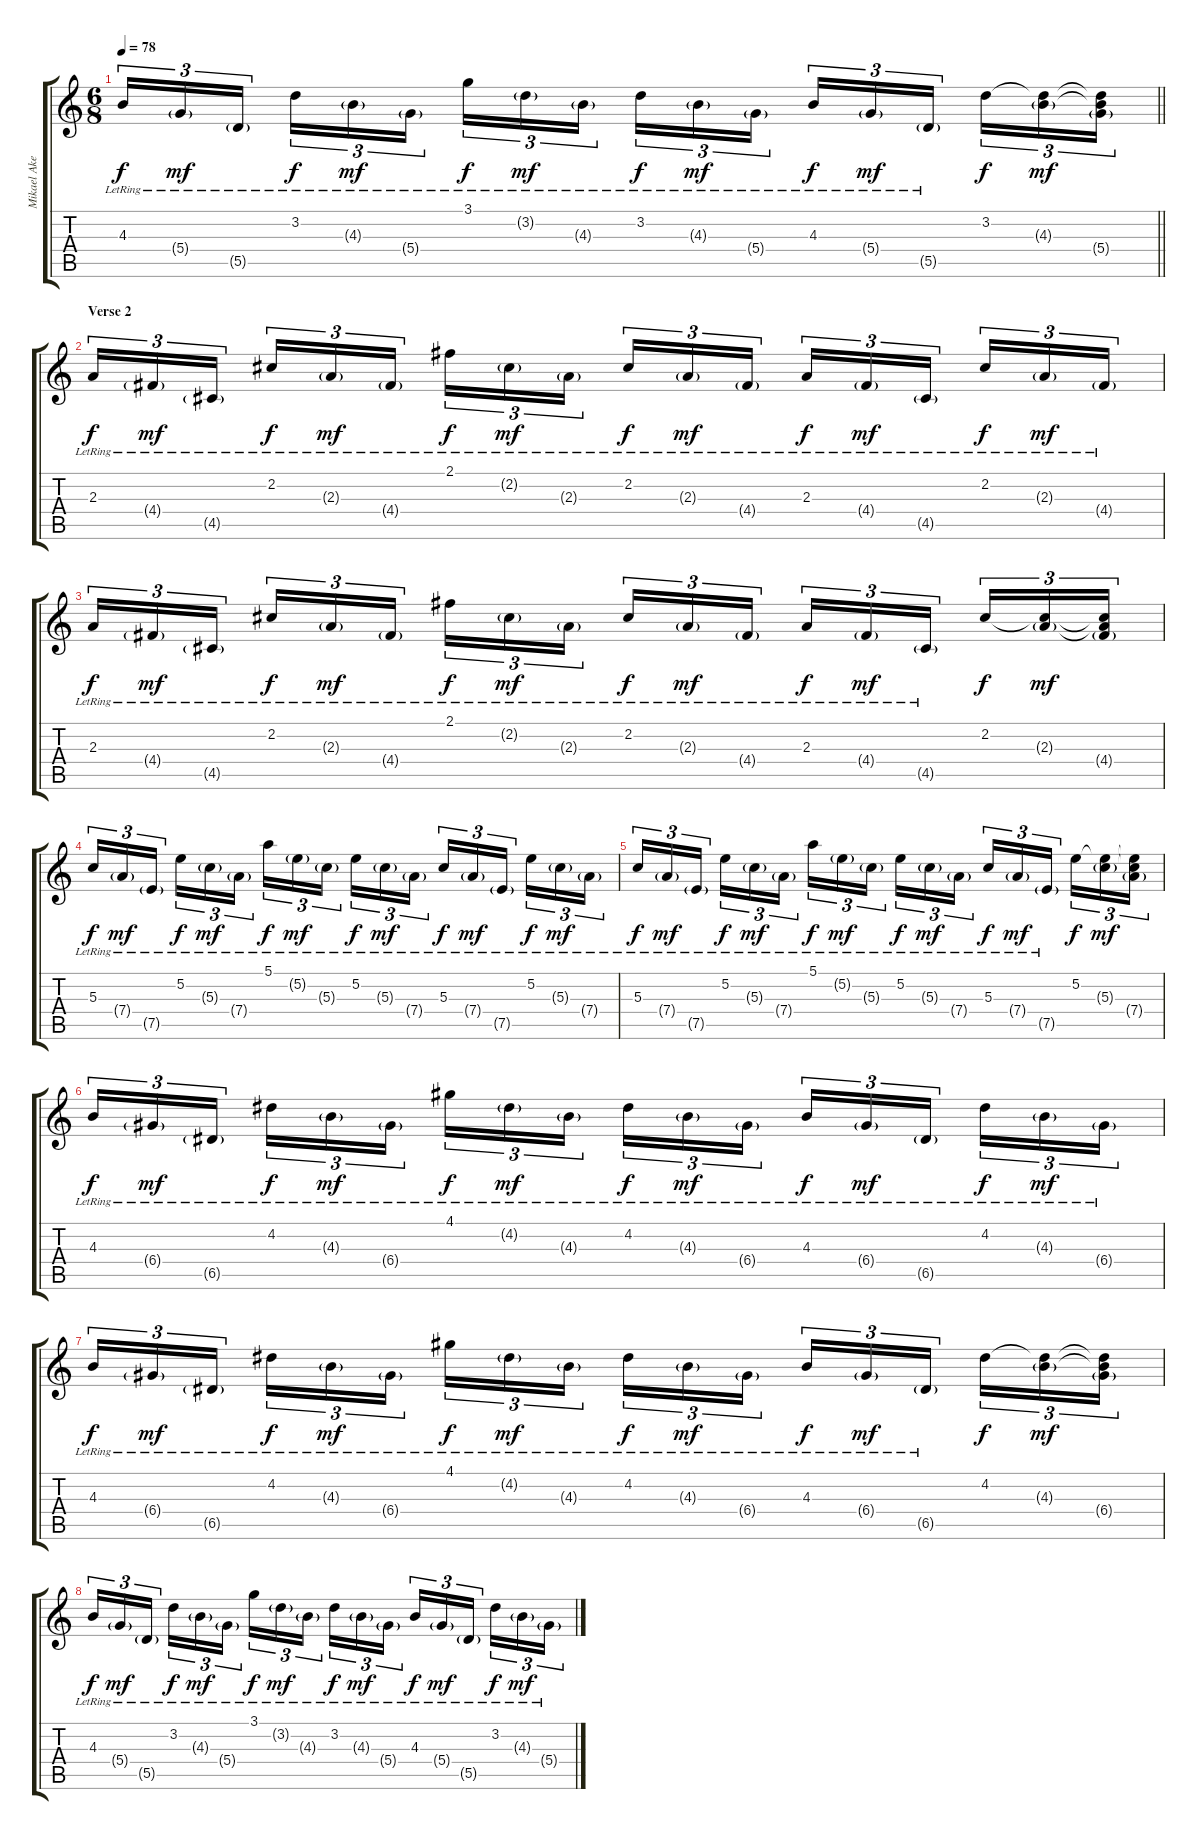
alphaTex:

\track ("Mikael Akerfeldt" "Mikael Ake") {instrument acousticguitarnylon}
\staff {score tabs}
\tuning (E4 B3 G3 D3 A2 E2) {hide}
\ts (6 8)
\tempo 78
\clef g2
\barLineRight lightlight
\ks c
4.3{lr}.16{tu (3 2) dy f} 5.4{g lr}.16{tu (3 2) dy mf} 5.5{g lr}.16{tu (3 2) beam splitsecondary} 3.2{lr}.16{tu (3 2) dy f} 4.3{g lr}.16{tu (3 2) dy mf} 5.4{g lr}.16{tu (3 2) beam splitsecondary} 3.1{lr}.16{tu (3 2) dy f} 3.2{g lr}.16{tu (3 2) dy mf} 4.3{g lr}.16{tu (3 2)} 3.2{lr}.16{tu (3 2) dy f} 4.3{g lr}.16{tu (3 2) dy mf} 5.4{g lr}.16{tu (3 2) beam splitsecondary} 4.3{lr}.16{tu (3 2) dy f} 5.4{g lr}.16{tu (3 2) dy mf} 5.5{g lr}.16{tu (3 2) beam splitsecondary} 3.2.16{tu (3 2) dy f} (3.2{t} 4.3{g}).16{tu (3 2) dy mf} (3.2{t} 4.3{t} 5.4{g}).16{tu (3 2)} |
\section ("" "Verse 2")
2.3{lr}.16{tu (3 2) dy f} 4.4{g lr}.16{tu (3 2) dy mf} 4.5{g lr}.16{tu (3 2) beam splitsecondary} 2.2{lr}.16{tu (3 2) dy f} 2.3{g lr}.16{tu (3 2) dy mf} 4.4{g lr}.16{tu (3 2) beam splitsecondary} 2.1{lr}.16{tu (3 2) dy f} 2.2{g lr}.16{tu (3 2) dy mf} 2.3{g lr}.16{tu (3 2)} 2.2{lr}.16{tu (3 2) dy f} 2.3{g lr}.16{tu (3 2) dy mf} 4.4{g lr}.16{tu (3 2) beam splitsecondary} 2.3{lr}.16{tu (3 2) dy f} 4.4{g lr}.16{tu (3 2) dy mf} 4.5{g lr}.16{tu (3 2) beam splitsecondary} 2.2{lr}.16{tu (3 2) dy f} 2.3{g lr}.16{tu (3 2) dy mf} 4.4{g lr}.16{tu (3 2)} |
2.3{lr}.16{tu (3 2) dy f} 4.4{g lr}.16{tu (3 2) dy mf} 4.5{g lr}.16{tu (3 2) beam splitsecondary} 2.2{lr}.16{tu (3 2) dy f} 2.3{g lr}.16{tu (3 2) dy mf} 4.4{g lr}.16{tu (3 2) beam splitsecondary} 2.1{lr}.16{tu (3 2) dy f} 2.2{g lr}.16{tu (3 2) dy mf} 2.3{g lr}.16{tu (3 2)} 2.2{lr}.16{tu (3 2) dy f} 2.3{g lr}.16{tu (3 2) dy mf} 4.4{g lr}.16{tu (3 2) beam splitsecondary} 2.3{lr}.16{tu (3 2) dy f} 4.4{g lr}.16{tu (3 2) dy mf} 4.5{g lr}.16{tu (3 2) beam splitsecondary} 2.2.16{tu (3 2) dy f} (2.2{t} 2.3{g}).16{tu (3 2) dy mf} (2.2{t} 2.3{t} 4.4{g}).16{tu (3 2)} |
5.3{lr}.16{tu (3 2) dy f} 7.4{g lr}.16{tu (3 2) dy mf} 7.5{g lr}.16{tu (3 2) beam splitsecondary} 5.2{lr}.16{tu (3 2) dy f} 5.3{g lr}.16{tu (3 2) dy mf} 7.4{g lr}.16{tu (3 2) beam splitsecondary} 5.1{lr}.16{tu (3 2) dy f} 5.2{g lr}.16{tu (3 2) dy mf} 5.3{g lr}.16{tu (3 2)} 5.2{lr}.16{tu (3 2) dy f} 5.3{g lr}.16{tu (3 2) dy mf} 7.4{g lr}.16{tu (3 2) beam splitsecondary} 5.3{lr}.16{tu (3 2) dy f} 7.4{g lr}.16{tu (3 2) dy mf} 7.5{g lr}.16{tu (3 2) beam splitsecondary} 5.2{lr}.16{tu (3 2) dy f} 5.3{g lr}.16{tu (3 2) dy mf} 7.4{g lr}.16{tu (3 2)} |
5.3{lr}.16{tu (3 2) dy f} 7.4{g lr}.16{tu (3 2) dy mf} 7.5{g lr}.16{tu (3 2) beam splitsecondary} 5.2{lr}.16{tu (3 2) dy f} 5.3{g lr}.16{tu (3 2) dy mf} 7.4{g lr}.16{tu (3 2) beam splitsecondary} 5.1{lr}.16{tu (3 2) dy f} 5.2{g lr}.16{tu (3 2) dy mf} 5.3{g lr}.16{tu (3 2)} 5.2{lr}.16{tu (3 2) dy f} 5.3{g lr}.16{tu (3 2) dy mf} 7.4{g lr}.16{tu (3 2) beam splitsecondary} 5.3{lr}.16{tu (3 2) dy f} 7.4{g lr}.16{tu (3 2) dy mf} 7.5{g lr}.16{tu (3 2) beam splitsecondary} 5.2.16{tu (3 2) dy f} (5.2{t} 5.3{g}).16{tu (3 2) dy mf} (5.2{t} 5.3{t} 7.4{g}).16{tu (3 2)} |
4.3{lr}.16{tu (3 2) dy f} 6.4{g lr}.16{tu (3 2) dy mf} 6.5{g lr}.16{tu (3 2) beam splitsecondary} 4.2{lr}.16{tu (3 2) dy f} 4.3{g lr}.16{tu (3 2) dy mf} 6.4{g lr}.16{tu (3 2) beam splitsecondary} 4.1{lr}.16{tu (3 2) dy f} 4.2{g lr}.16{tu (3 2) dy mf} 4.3{g lr}.16{tu (3 2)} 4.2{lr}.16{tu (3 2) dy f} 4.3{g lr}.16{tu (3 2) dy mf} 6.4{g lr}.16{tu (3 2) beam splitsecondary} 4.3{lr}.16{tu (3 2) dy f} 6.4{g lr}.16{tu (3 2) dy mf} 6.5{g lr}.16{tu (3 2) beam splitsecondary} 4.2{lr}.16{tu (3 2) dy f} 4.3{g lr}.16{tu (3 2) dy mf} 6.4{g lr}.16{tu (3 2)} |
4.3{lr}.16{tu (3 2) dy f} 6.4{g lr}.16{tu (3 2) dy mf} 6.5{g lr}.16{tu (3 2) beam splitsecondary} 4.2{lr}.16{tu (3 2) dy f} 4.3{g lr}.16{tu (3 2) dy mf} 6.4{g lr}.16{tu (3 2) beam splitsecondary} 4.1{lr}.16{tu (3 2) dy f} 4.2{g lr}.16{tu (3 2) dy mf} 4.3{g lr}.16{tu (3 2)} 4.2{lr}.16{tu (3 2) dy f} 4.3{g lr}.16{tu (3 2) dy mf} 6.4{g lr}.16{tu (3 2) beam splitsecondary} 4.3{lr}.16{tu (3 2) dy f} 6.4{g lr}.16{tu (3 2) dy mf} 6.5{g lr}.16{tu (3 2) beam splitsecondary} 4.2.16{tu (3 2) dy f} (4.2{t} 4.3{g}).16{tu (3 2) dy mf} (4.2{t} 4.3{t} 6.4{g}).16{tu (3 2)} |
4.3{lr}.16{tu (3 2) dy f} 5.4{g lr}.16{tu (3 2) dy mf} 5.5{g lr}.16{tu (3 2) beam splitsecondary} 3.2{lr}.16{tu (3 2) dy f} 4.3{g lr}.16{tu (3 2) dy mf} 5.4{g lr}.16{tu (3 2) beam splitsecondary} 3.1{lr}.16{tu (3 2) dy f} 3.2{g lr}.16{tu (3 2) dy mf} 4.3{g lr}.16{tu (3 2)} 3.2{lr}.16{tu (3 2) dy f} 4.3{g lr}.16{tu (3 2) dy mf} 5.4{g lr}.16{tu (3 2) beam splitsecondary} 4.3{lr}.16{tu (3 2) dy f} 5.4{g lr}.16{tu (3 2) dy mf} 5.5{g lr}.16{tu (3 2) beam splitsecondary} 3.2{lr}.16{tu (3 2) dy f} 4.3{g lr}.16{tu (3 2) dy mf} 5.4{g lr}.16{tu (3 2)}
